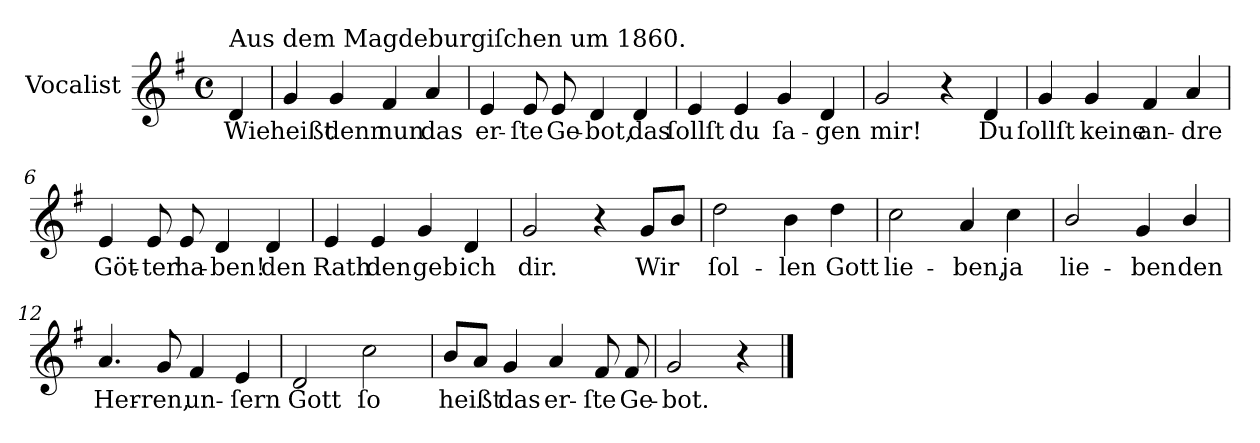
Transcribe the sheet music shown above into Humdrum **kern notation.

**kern	**text
*part1	*part1
*staff1	*staff1
*I"Vocalist	*
*k[f#]	*
*G:	*
*M4/4	*
*met(c)	*
=	=
!LO:TX:a:t=Aus dem Magdeburgiſchen um 1860.	!
4d	Wie
=1	=1
4g	heißt
4g	denn
4f#	nun
4a	das
=2	=2
4e	er-
8e	-ſte
8e	Ge-
4d	-bot,
4d	das
=3	=3
4e	ſollſt
4e	du
4g	ſa-
4d	-gen
=4	=4
2g	mir!
4r	.
4d	Du
=5	=5
4g	ſollſt
4g	keine
4f#	an-
4a	-dre
=6	=6
4e	Göt-
8e	-ter
8e	ha-
4d	-ben!
4d	den
=7	=7
4e	Rath
4e	den
4g	geb
4d	ich
=8	=8
2g	dir.
4r	.
8gL	Wir
8bJ	.
=9	=9
2dd	ſol-
4b	-len
4dd	Gott
=10	=10
2cc	lie-
4a	-ben,
4cc	ja
=11	=11
2b/	lie-
4g	-ben
4b/	den
=12	=12
4.a	Her-
8g	-ren,
4f#	un-
4e	-ſern
=13	=13
2d	Gott
2cc	ſo
=14	=14
8bL	heißt
8aJ	.
4g	das
4a	er-
8f#	-ſte
8f#	Ge-
=15	=15
2g	-bot.
4r	.
==	==
*-	*-
